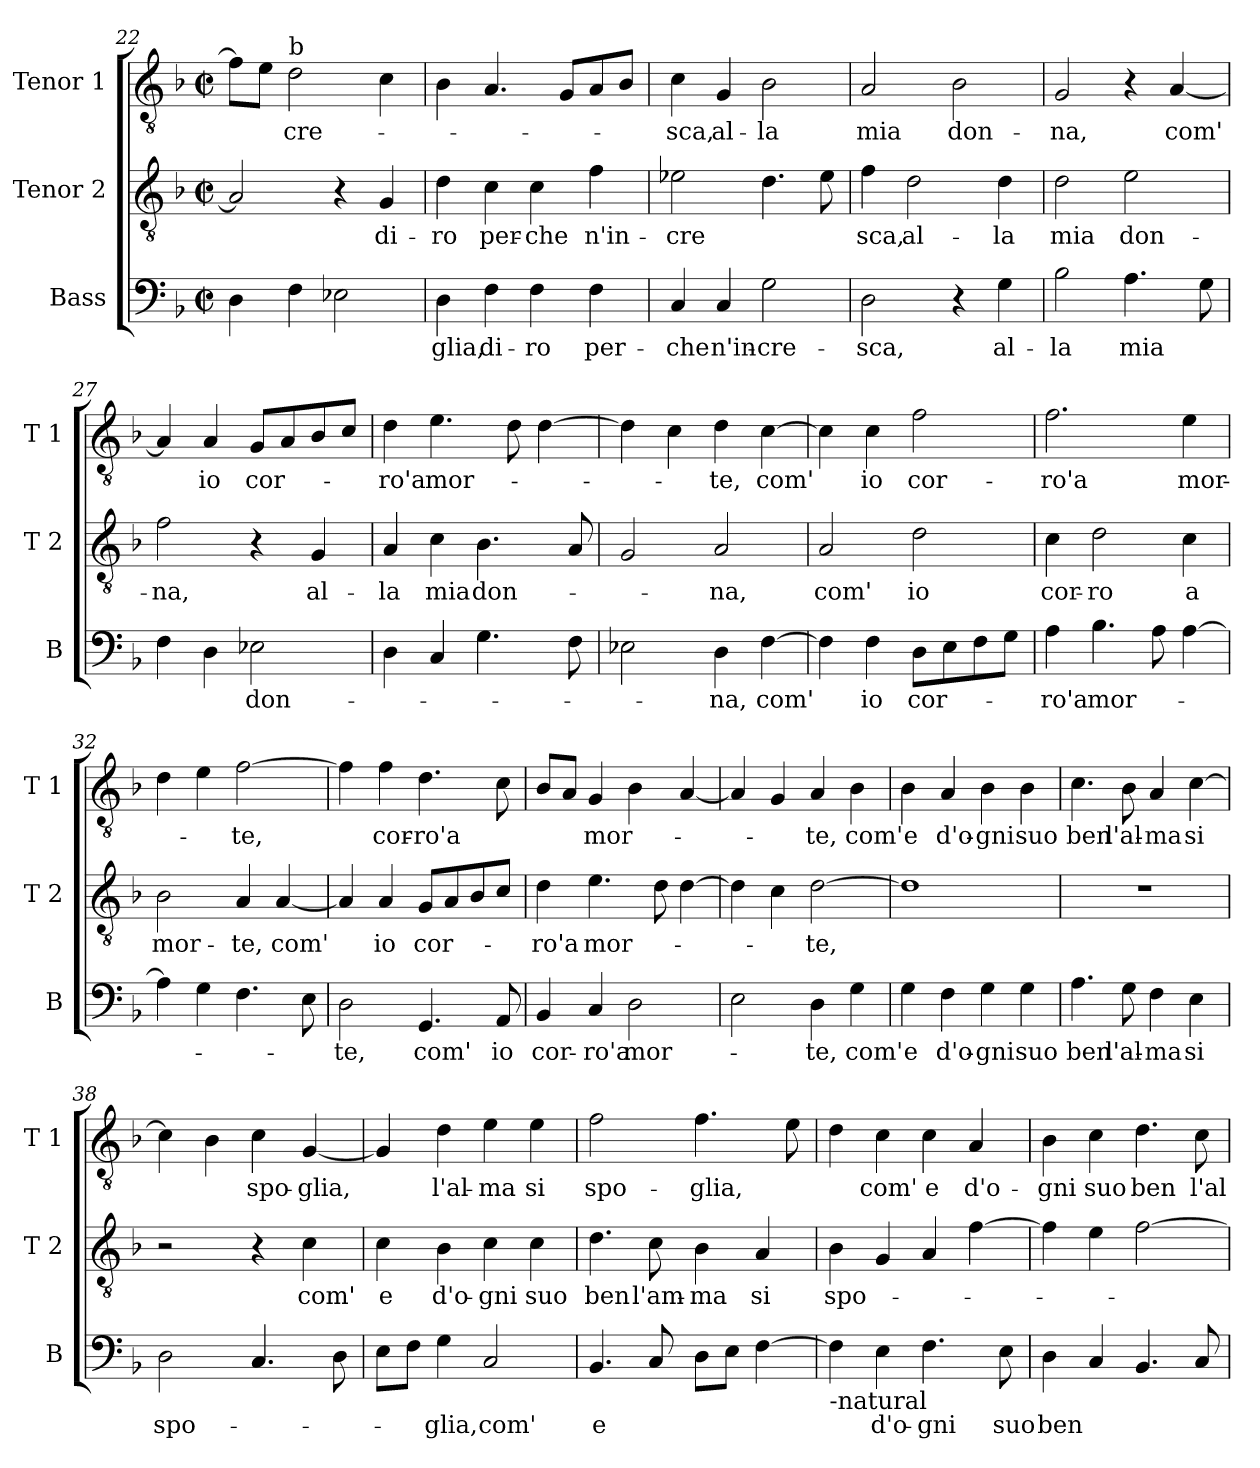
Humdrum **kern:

**kern	**text	**kern	**text	**kern	**text
*part3	*part3	*part2	*part2	*part1	*part1
*staff3	*staff3	*staff2	*staff2	*staff1	*staff1
*I"Bass	*	*I"Tenor 2	*	*I"Tenor 1	*
*I'B	*	*I'T 2	*	*I'T 1	*
*clefF4	*	*clefGv2	*	*clefGv2	*
*k[b-]	*	*k[b-]	*	*k[b-]	*
*F:	*	*F:	*	*F:	*
*M2/2	*	*M2/2	*	*M2/2	*
*met(c|)	*	*met(c|)	*	*met(c|)	*
=22	=22	=22	=22	=22	=22
4D\	.	2A/]	.	8f\L]	.
.	.	.	.	8e\J	.
!	!	!	!	!LO:TX:a:t=b	!
!	!	!	!	!	!LO:LY:b
4F\	.	.	.	2d\	-cre-
2E-X\	.	4r	.	.	.
!	!	!	!LO:LY:b	!	!
.	.	4G/	di-	4c\	.
=23	=23	=23	=23	=23	=23
!	!LO:LY:b	!	!LO:LY:b	!	!
4D\	-glia,	4d\	-ro	4B-\	.
!	!LO:LY:b	!	!LO:LY:b	!	!
4F\	di-	4c\	per-	4.A/	.
!	!LO:LY:b	!	!LO:LY:b	!	!
4F\	-ro	4c\	-che	.	.
.	.	.	.	8G/L	.
!	!LO:LY:b	!	!LO:LY:b	!	!
4F\	per-	4f\	n'in-	8A/	.
.	.	.	.	8B-/J	.
=24	=24	=24	=24	=24	=24
!	!LO:LY:b	!	!LO:LY:b	!	!LO:LY:b
4C/	-che	2e-X\	-cre	4c\	-sca,
!	!LO:LY:b	!	!	!	!LO:LY:b
4C/	n'in-	.	.	4G/	al-
!	!LO:LY:b	!	!	!	!LO:LY:b
2G\	-cre-	4.d\	.	2B-\	-la
.	.	8e-\	.	.	.
!!LO:LB:g=z
=25	=25	=25	=25	=25	=25
!	!LO:LY:b	!	!LO:LY:b	!	!LO:LY:b
2D\	-sca,	4f\	sca,	2A/	mia
!	!	!	!LO:LY:b	!	!
.	.	2d\	al-	.	.
!	!	!	!	!	!LO:LY:b
4r	.	.	.	2B-\	don-
!	!LO:LY:b	!	!LO:LY:b	!	!
4G\	al-	4d\	-la	.	.
=26	=26	=26	=26	=26	=26
!	!LO:LY:b	!	!LO:LY:b	!	!LO:LY:b
2B-\	-la	2d\	mia	2G/	-na,
!	!LO:LY:b	!	!LO:LY:b	!	!
4.A\	mia	2e\	don-	4r	.
!	!	!	!	!	!LO:LY:b
.	.	.	.	[4A/	com'
8G\	.	.	.	.	.
=27	=27	=27	=27	=27	=27
!	!	!	!LO:LY:b	!	!
4F\	.	2f\	-na,	4A/]	.
!	!	!	!	!	!LO:LY:b
4D\	.	.	.	4A/	io
!	!LO:LY:b	!	!	!	!LO:LY:b
2E-X\	don-	4r	.	8G/L	cor-
.	.	.	.	8A/	.
!	!	!	!LO:LY:b	!	!
.	.	4G/	al-	8B-/	.
.	.	.	.	8c/J	.
=28	=28	=28	=28	=28	=28
!	!	!	!LO:LY:b	!	!LO:LY:b
4D\	.	4A/	-la	4d\	-ro'a
!	!	!	!LO:LY:b	!	!LO:LY:b
4C/	.	4c\	mia	4.e\	mor-
!	!	!	!LO:LY:b	!	!
4.G\	.	4.B-\	don-	.	.
.	.	.	.	8d\	.
.	.	.	.	[4d\	.
8F\	.	8A/	.	.	.
=29	=29	=29	=29	=29	=29
2E-X\	.	2G/	.	4d\]	.
.	.	.	.	4c\	.
!	!LO:LY:b	!	!LO:LY:b	!	!LO:LY:b
4D\	-na,	2A/	-na,	4d\	-te,
!	!LO:LY:b	!	!	!	!LO:LY:b
[4F\	com'	.	.	[4c\	com'
!!LO:LB:g=z
=30	=30	=30	=30	=30	=30
!	!	!	!LO:LY:b	!	!
4F\]	.	2A/	com'	4c\]	.
!	!LO:LY:b	!	!	!	!LO:LY:b
4F\	io	.	.	4c\	io
!	!LO:LY:b	!	!LO:LY:b	!	!LO:LY:b
8D\L	cor-	2d\	io	2f\	cor-
8E\	.	.	.	.	.
8F\	.	.	.	.	.
8G\J	.	.	.	.	.
=31	=31	=31	=31	=31	=31
!	!LO:LY:b	!	!LO:LY:b	!	!LO:LY:b
4A\	-ro'a	4c\	cor-	2.f\	-ro'a
!	!LO:LY:b	!	!LO:LY:b	!	!
4.B-\	mor-	2d\	-ro	.	.
8A\	.	.	.	.	.
!	!	!	!LO:LY:b	!	!LO:LY:b
[4A\	.	4c\	a	4e\	mor-
=32	=32	=32	=32	=32	=32
!	!	!	!LO:LY:b	!	!
4A\]	.	2B-\	mor-	4d\	.
4G\	.	.	.	4e\	.
!	!	!	!LO:LY:b	!	!LO:LY:b
4.F\	.	4A/	-te,	[2f\	-te,
!	!	!	!LO:LY:b	!	!
.	.	[4A/	com'	.	.
8E\	.	.	.	.	.
=33	=33	=33	=33	=33	=33
!	!LO:LY:b	!	!	!	!
2D\	-te,	4A/]	.	4f\]	.
!	!	!	!LO:LY:b	!	!LO:LY:b
.	.	4A/	io	4f\	cor-
!	!LO:LY:b	!	!LO:LY:b	!	!LO:LY:b
4.GG/	com'	8G/L	cor-	4.d\	-ro'a
.	.	8A/	.	.	.
.	.	8B-/	.	.	.
!	!LO:LY:b	!	!	!	!
8AA/	io	8c/J	.	8c\	.
=34	=34	=34	=34	=34	=34
!	!LO:LY:b	!	!LO:LY:b	!	!
4BB-/	cor-	4d\	-ro'a	8B-/L	.
.	.	.	.	8A/J	.
!	!LO:LY:b	!	!LO:LY:b	!	!LO:LY:b
4C/	-ro'a	4.e\	mor-	4G/	mor-
!	!LO:LY:b	!	!	!	!
2D\	mor-	.	.	4B-\	.
.	.	8d\	.	.	.
.	.	[4d\	.	[4A/	.
!!LO:PB:g=z
=35	=35	=35	=35	=35	=35
2E\	.	4d\]	.	4A/]	.
.	.	4c\	.	4G/	.
!	!LO:LY:b	!	!LO:LY:b	!	!LO:LY:b
4D\	-te,	[2d\	-te,	4A/	-te,
!	!LO:LY:b	!	!	!	!LO:LY:b
4G\	com'	.	.	4B-\	com'
=36	=36	=36	=36	=36	=36
!	!LO:LY:b	!	!	!	!LO:LY:b
4G\	e	1d]	.	4B-\	e
!	!LO:LY:b	!	!	!	!LO:LY:b
4F\	d'o-	.	.	4A/	d'o-
!	!LO:LY:b	!	!	!	!LO:LY:b
4G\	-gni	.	.	4B-\	-gni
!	!LO:LY:b	!	!	!	!LO:LY:b
4G\	suo	.	.	4B-\	suo
=37	=37	=37	=37	=37	=37
!	!LO:LY:b	!	!	!	!LO:LY:b
4.A\	ben	1r	.	4.c\	ben
!	!LO:LY:b	!	!	!	!LO:LY:b
8G\	l'al-	.	.	8B-\	l'al-
!	!LO:LY:b	!	!	!	!LO:LY:b
4F\	-ma	.	.	4A/	-ma
!	!LO:LY:b	!	!	!	!LO:LY:b
4E\	si	.	.	[4c\	si
=38	=38	=38	=38	=38	=38
!	!LO:LY:b	!	!	!	!
2D\	spo-	2r	.	4c\]	.
.	.	.	.	4B-\	.
!	!	!	!	!	!LO:LY:b
4.C/	.	4r	.	4c\	spo-
!	!	!	!LO:LY:b	!	!LO:LY:b
.	.	4c\	com'	[4G/	-glia,
8D\	.	.	.	.	.
=39	=39	=39	=39	=39	=39
!	!	!	!LO:LY:b	!	!
8E\L	.	4c\	e	4G/]	.
8F\J	.	.	.	.	.
!	!LO:LY:b	!	!LO:LY:b	!	!LO:LY:b
4G\	-glia,	4B-\	d'o-	4d\	l'al-
!	!LO:LY:b	!	!LO:LY:b	!	!LO:LY:b
2C/	com'	4c\	-gni	4e\	-ma
!	!	!	!LO:LY:b	!	!LO:LY:b
.	.	4c\	suo	4e\	si
!!LO:LB:g=z
=40	=40	=40	=40	=40	=40
!	!LO:LY:b	!	!LO:LY:b	!	!LO:LY:b
4.BB-/	e	4.d\	ben	2f\	spo-
!	!	!	!LO:LY:b	!	!
8C/	.	8c\	l'am-	.	.
!	!	!	!LO:LY:b	!	!LO:LY:b
8D\L	.	4B-\	-ma	4.f\	-glia,
8E\J	.	.	.	.	.
!	!	!	!LO:LY:b	!	!
[4F\	.	4A/	si	.	.
.	.	.	.	8e\	.
=41	=41	=41	=41	=41	=41
!LO:TX:b:t=-natural	!	!	!	!	!
!	!	!	!LO:LY:b	!	!
4F\]	.	4B-\	spo-	4d\	.
!	!LO:LY:b	!	!	!	!LO:LY:b
4E\	d'o-	4G/	.	4c\	com'
!	!LO:LY:b	!	!	!	!LO:LY:b
4.F\	-gni	4A/	.	4c\	e
!	!	!	!	!	!LO:LY:b
.	.	[4f\	.	4A/	d'o-
!	!LO:LY:b	!	!	!	!
8E\	suo	.	.	.	.
=42	=42	=42	=42	=42	=42
!	!LO:LY:b	!	!	!	!LO:LY:b
4D\	ben	4f\]	.	4B-\	-gni
!	!	!	!	!	!LO:LY:b
4C/	.	4e\	.	4c\	suo
!	!	!	!	!	!LO:LY:b
4.BB-/	.	[2f\	.	4.d\	ben
!	!	!	!	!	!LO:LY:b
8C/	.	.	.	8c\	l'al-
=	=	=	=	=	=
*-	*-	*-	*-	*-	*-
